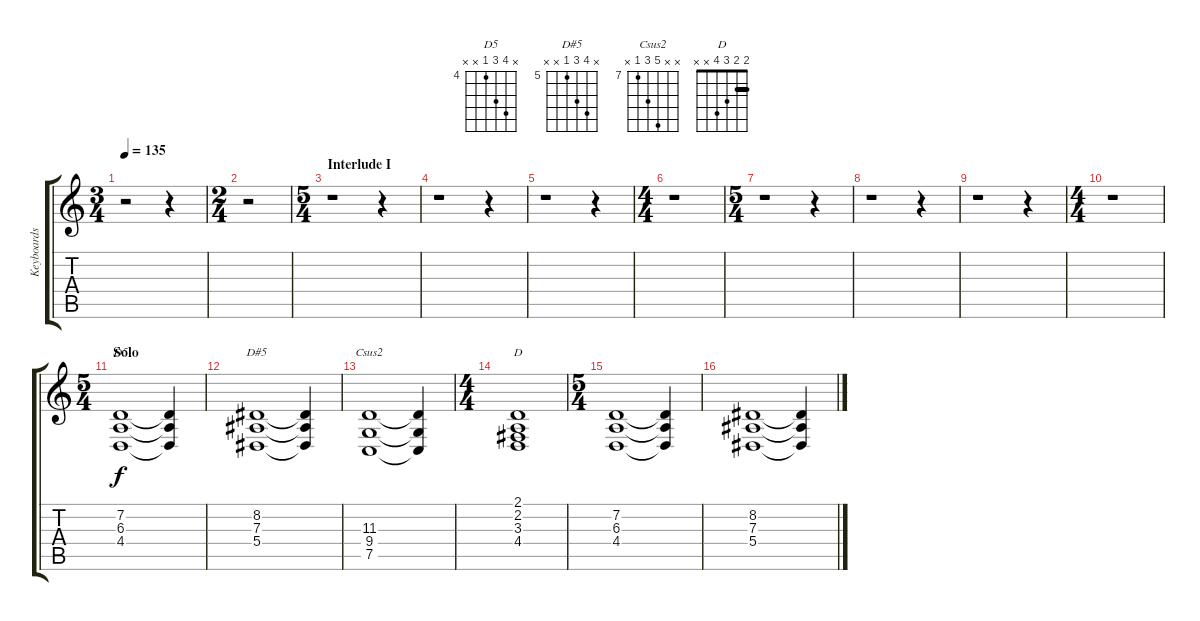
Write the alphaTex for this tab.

\track ("Keyboards II - Choir" "Keyboards ") {instrument choiraahs}
\staff {score tabs}
\tuning (C4 G3 Eb3 Bb2 F2 C2) {hide}
\chord ("D5" x 7 6 4 x x) {firstfret 4}
\chord ("D#5" x 8 7 5 x x) {firstfret 5}
\chord ("Csus2" x x 11 9 7 x) {firstfret 7}
\chord ("D" 2 2 3 4 x x) {barre 2}
\ts (3 4)
\tempo 135
\clef g2
\ks c
r.2{dy f} r.4 |
\ts (2 4)
r.2 |
\ts (5 4)
\section ("" "Interlude I")
r.1 r.4 |
r.1 r.4 |
r.1 r.4 |
\ts (4 4)
r.1 |
\ts (5 4)
r.1 r.4 |
r.1 r.4 |
r.1 r.4 |
\ts (4 4)
r.1{volume 8} |
\ts (5 4)
\section ("" "Solo")
(7.2 6.3 4.4).1{ch "D5"} (7.2{t} 6.3{t} 4.4{t}).4 |
(8.2 7.3 5.4).1{ch "D#5"} (8.2{t} 7.3{t} 5.4{t}).4 |
(11.3 9.4 7.5).1{ch "Csus2"} (11.3{t} 9.4{t} 7.5{t}).4 |
\ts (4 4)
(2.1 2.2 3.3 4.4).1{ch "D"} |
\ts (5 4)
(7.2 6.3 4.4).1 (7.2{t} 6.3{t} 4.4{t}).4 |
(8.2 7.3 5.4).1 (8.2{t} 7.3{t} 5.4{t}).4
